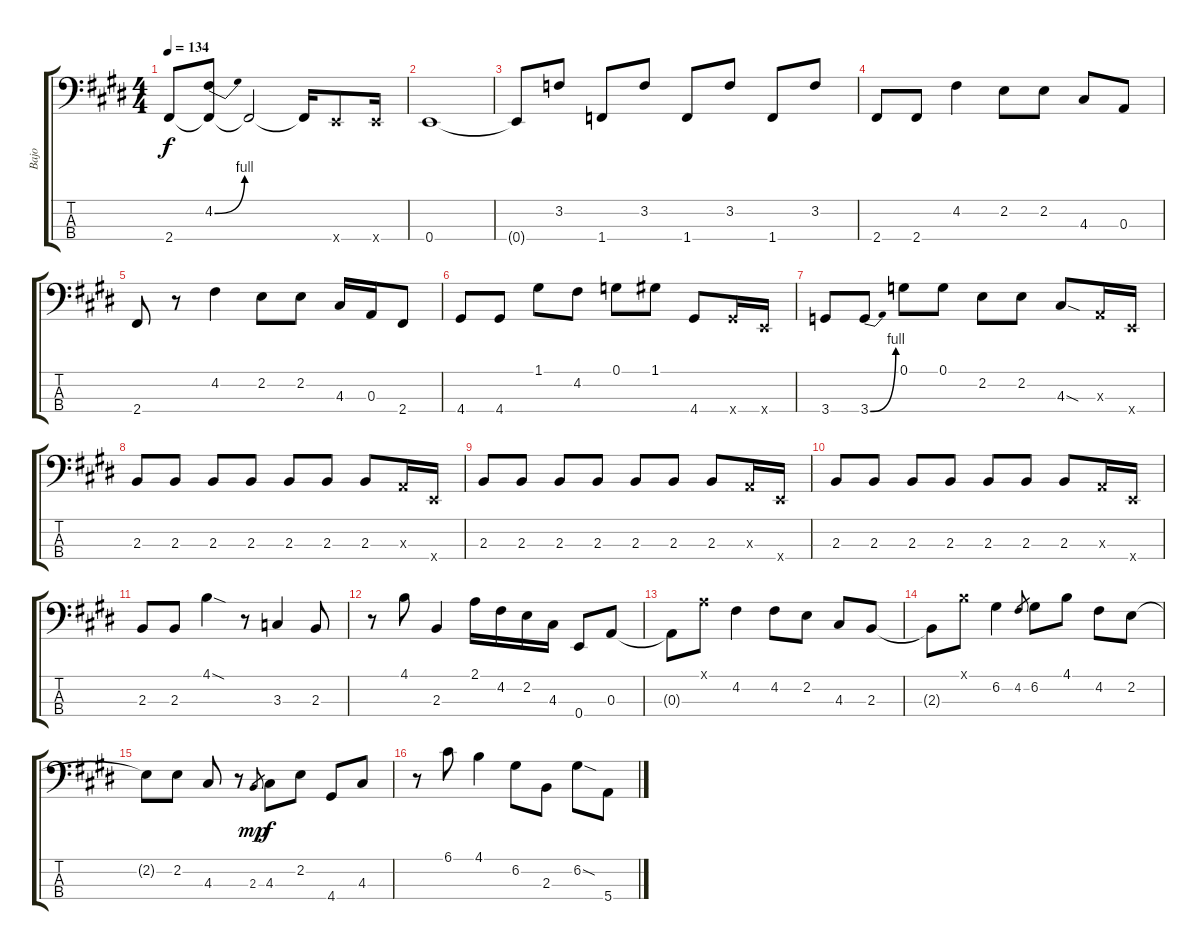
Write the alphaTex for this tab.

\track ("Bajo" "Bajo") {instrument synthbass2}
\staff {score tabs}
\tuning (G2 D2 A1 E1) {hide}
\ts (4 4)
\tempo 134
\clef f4
\ks e
2.4{t}.8{dy f} (4.2{be (bend 0 0 60 4)} 2.4{t}).8 2.4{t}.2 2.4{t}.16 0.4{x}.8 0.4{x}.16 |
0.4.1 |
0.4{t}.8 3.2.8 1.4.8 3.2.8 1.4.8 3.2.8 1.4.8 3.2.8 |
2.4.8 2.4.8 4.2.4 2.2.8 2.2.8 4.3.8 0.3.8 |
2.4.8 r.8 4.2.4 2.2.8 2.2.8 4.3.16 0.3.16 2.4.8 |
4.4.8 4.4.8 1.1.8 4.2.8 0.1.8 1.1.8 4.4.8 4.4{x}.16 0.4{x}.16 |
3.4.8 3.4{be (bend 0 0 60 4)}.8 0.1.8 0.1.8 2.2.8 2.2.8 4.3{sod}.8 0.3{x}.16 0.4{x}.16 |
2.3.8 2.3.8 2.3.8 2.3.8 2.3.8 2.3.8 2.3.8 0.3{x}.16 0.4{x}.16 |
2.3.8 2.3.8 2.3.8 2.3.8 2.3.8 2.3.8 2.3.8 0.3{x}.16 0.4{x}.16 |
2.3.8 2.3.8 2.3.8 2.3.8 2.3.8 2.3.8 2.3.8 0.3{x}.16 0.4{x}.16 |
2.3.8 2.3.8 4.1{sod}.4 r.8 3.3.4 2.3.8 |
r.8 4.1.8 2.3.4 2.1.16 4.2.16 2.2.16 4.3.16 0.4.8 0.3.8 |
0.3{t}.8 2.1{x}.8 4.2.4 4.2.8 2.2.8 4.3.8 2.3.8 |
2.3{t}.8 4.1{x}.8 6.2.4 4.2.8{gr} 6.2.8 4.1.8 4.2.8 2.2.8 |
2.2{t}.8 2.2.8 4.3.8 r.8 2.3.8{gr dy mp} 4.3.8{dy f} 2.2.8 4.4.8 4.3.8 |
r.8 6.1.8 4.1.4 6.2.8 2.3.8 6.2{sod}.8 5.4.8
